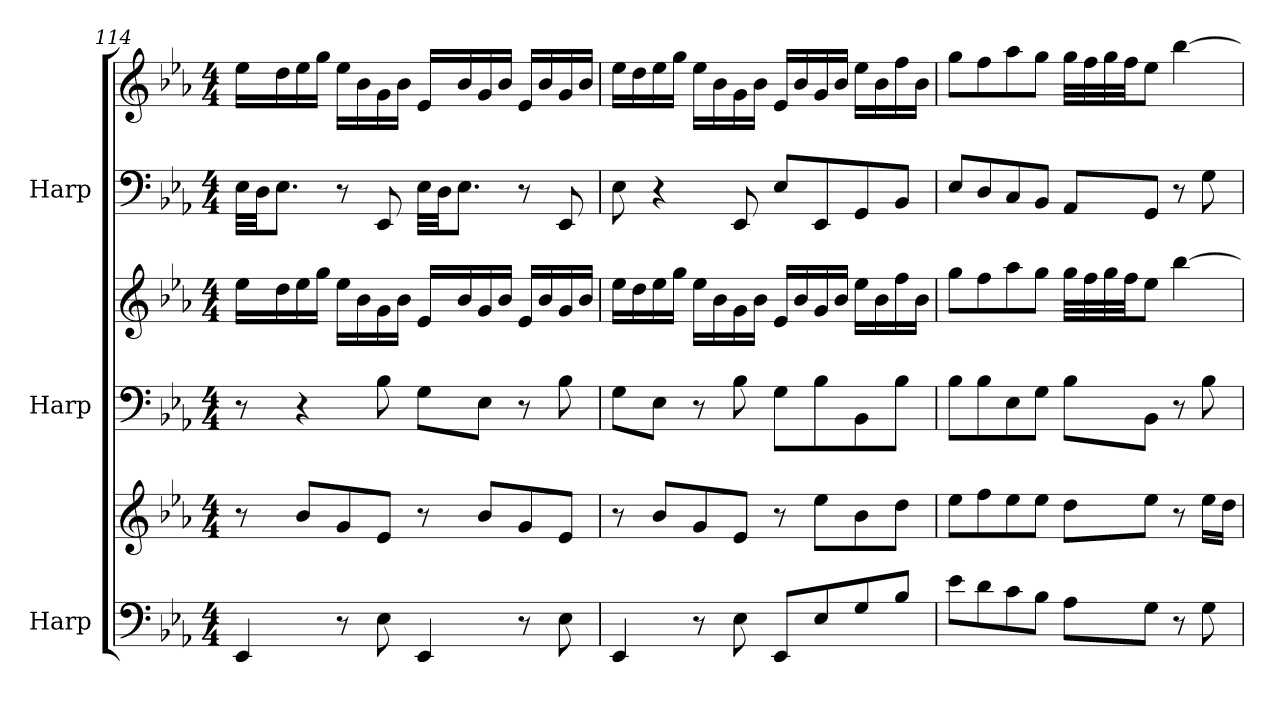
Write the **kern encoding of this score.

**kern	**kern	**kern	**kern	**kern	**kern
*part3	*part3	*part2	*part2	*part1	*part1
*staff6	*staff5	*staff4	*staff3	*staff2	*staff1
*I"Harp	*	*I"Harp	*	*I"Harp	*
*I'Hp	*	*I'Hp	*	*I'Hp	*
!!LO:LB:g=z
*clefF4	*clefG2	*clefF4	*clefG2	*clefF4	*clefG2
*k[b-e-a-]	*k[b-e-a-]	*k[b-e-a-]	*k[b-e-a-]	*k[b-e-a-]	*k[b-e-a-]
*M4/4	*M4/4	*M4/4	*M4/4	*M4/4	*M4/4
=114	=114	=114	=114	=114	=114
4EE-/	8r	8r	16ee-\LL	32E-\LLL	16ee-\LL
.	.	.	.	32D\JJ	.
.	.	.	16dd\	8.E-\J	16dd\
.	8b-/L	4r	16ee-\	.	16ee-\
.	.	.	16gg\JJ	.	16gg\JJ
8r	8g/	.	16ee-\LL	8r	16ee-\LL
.	.	.	16b-\	.	16b-\
8E-\	8e-/J	8B-\	16g\	8EE-/	16g\
.	.	.	16b-\JJ	.	16b-\JJ
4EE-/	8r	8G\L	16e-/LL	32E-\LLL	16e-/LL
.	.	.	.	32D\JJ	.
.	.	.	16b-/	8.E-\J	16b-/
.	8b-/L	8E-\J	16g/	.	16g/
.	.	.	16b-/JJ	.	16b-/JJ
8r	8g/	8r	16e-/LL	8r	16e-/LL
.	.	.	16b-/	.	16b-/
8E-\	8e-/J	8B-\	16g/	8EE-/	16g/
.	.	.	16b-/JJ	.	16b-/JJ
=115	=115	=115	=115	=115	=115
4EE-/	8r	8G\L	16ee-\LL	8E-\	16ee-\LL
.	.	.	16dd\	.	16dd\
.	8b-/L	8E-\J	16ee-\	4r	16ee-\
.	.	.	16gg\JJ	.	16gg\JJ
8r	8g/	8r	16ee-\LL	.	16ee-\LL
.	.	.	16b-\	.	16b-\
8E-\	8e-/J	8B-\	16g\	8EE-/	16g\
.	.	.	16b-\JJ	.	16b-\JJ
8EE-/L	8r	8G\L	16e-/LL	8E-/L	16e-/LL
.	.	.	16b-/	.	16b-/
8E-/	8ee-\L	8B-\	16g/	8EE-/	16g/
.	.	.	16b-/JJ	.	16b-/JJ
8G/	8b-\	8BB-\	16ee-\LL	8GG/	16ee-\LL
.	.	.	16b-\	.	16b-\
8B-/J	8dd\J	8B-\J	16ff\	8BB-/J	16ff\
.	.	.	16b-\JJ	.	16b-\JJ
!!LO:PB:g=z
=116	=116	=116	=116	=116	=116
8e-\L	8ee-\L	8B-\L	8gg\L	8E-/L	8gg\L
8d\	8ff\	8B-\	8ff\	8D/	8ff\
8c\	8ee-\	8E-\	8aa-\	8C/	8aa-\
8B-\J	8ee-\J	8G\J	8gg\J	8BB-/J	8gg\J
8A-\L	8dd\L	8B-\L	32gg\LLL	8AA-/L	32gg\LLL
.	.	.	32ff\	.	32ff\
.	.	.	32gg\	.	32gg\
.	.	.	32ff\JJ	.	32ff\JJ
8G\J	8ee-\J	8BB-\J	8ee-\J	8GG/J	8ee-\J
8r	8r	8r	[4bb-\	8r	[4bb-\
8G\	16ee-\LL	8B-\	.	8G\	.
.	16dd\JJ	.	.	.	.
=	=	=	=	=	=
*-	*-	*-	*-	*-	*-
